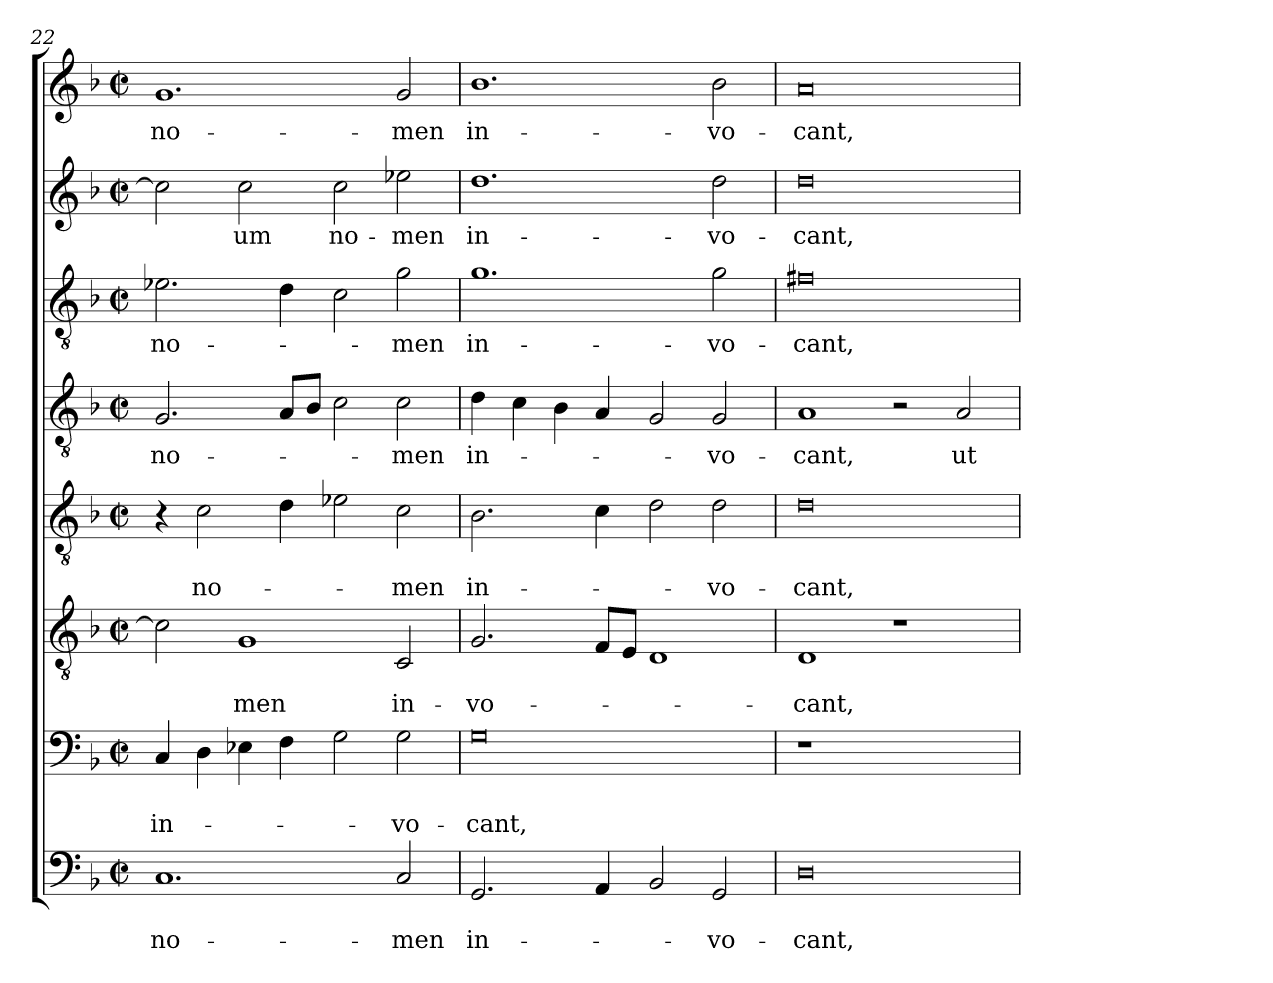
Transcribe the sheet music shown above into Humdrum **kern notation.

**kern	**text	**text	**kern	**text	**text	**kern	**text	**text	**kern	**text	**text	**kern	**text	**kern	**text	**kern	**text	**kern	**text
*part8	*part8	*part8	*part7	*part7	*part7	*part6	*part6	*part6	*part5	*part5	*part5	*part4	*part4	*part3	*part3	*part2	*part2	*part1	*part1
*staff8	*staff8	*staff8	*staff7	*staff7	*staff7	*staff6	*staff6	*staff6	*staff5	*staff5	*staff5	*staff4	*staff4	*staff3	*staff3	*staff2	*staff2	*staff1	*staff1
*clefF4	*	*	*clefF4	*	*	*clefGv2	*	*	*clefGv2	*	*	*clefGv2	*	*clefGv2	*	*clefG2	*	*clefG2	*
*k[b-]	*	*	*k[b-]	*	*	*k[b-]	*	*	*k[b-]	*	*	*k[b-]	*	*k[b-]	*	*k[b-]	*	*k[b-]	*
*F:	*	*	*F:	*	*	*F:	*	*	*F:	*	*	*F:	*	*F:	*	*F:	*	*F:	*
*M2/2	*	*	*M2/2	*	*	*M2/2	*	*	*M2/2	*	*	*M2/2	*	*M2/2	*	*M2/2	*	*M2/2	*
*met(c|)	*	*	*met(c|)	*	*	*met(c|)	*	*	*met(c|)	*	*	*met(c|)	*	*met(c|)	*	*met(c|)	*	*met(c|)	*
=22	=22	=22	=22	=22	=22	=22	=22	=22	=22	=22	=22	=22	=22	=22	=22	=22	=22	=22	=22
!	!	!LO:LY:b	!	!	!LO:LY:b	!	!	!	!	!	!	!	!LO:LY:b	!	!LO:LY:b	!	!	!	!LO:LY:b
1.C	.	no-	4C/	.	in-	2c\]	.	.	4r	.	.	2.G/	no-	2.e-X\	no-	2cc\]	.	1.g	no-
!	!	!	!	!	!	!	!	!	!	!	!LO:LY:b	!	!	!	!	!	!	!	!
.	.	.	4D\	.	.	.	.	.	2c\	.	no-	.	.	.	.	.	.	.	.
!	!	!	!	!	!	!	!	!LO:LY:b	!	!	!	!	!	!	!	!	!LO:LY:b	!	!
.	.	.	4E-X\	.	.	1G	.	-men	.	.	.	.	.	.	.	2cc\	-um	.	.
.	.	.	4F\	.	.	.	.	.	4d\	.	.	8A/L	.	4d\	.	.	.	.	.
.	.	.	.	.	.	.	.	.	.	.	.	8B-/J	.	.	.	.	.	.	.
!	!	!	!	!	!	!	!	!	!	!	!	!	!	!	!	!	!LO:LY:b	!	!
.	.	.	2G\	.	.	.	.	.	2e-X\	.	.	2c\	.	2c\	.	2cc\	no-	.	.
!	!	!LO:LY:b	!	!	!LO:LY:b	!	!	!LO:LY:b	!	!	!LO:LY:b	!	!LO:LY:b	!	!LO:LY:b	!	!LO:LY:b	!	!LO:LY:b
2C/	.	-men	2G\	.	-vo-	2C/	.	in-	2c\	.	-men	2c\	-men	2g\	-men	2ee-X\	-men	2g/	-men
=23	=23	=23	=23	=23	=23	=23	=23	=23	=23	=23	=23	=23	=23	=23	=23	=23	=23	=23	=23
!	!	!LO:LY:b	!	!	!LO:LY:b	!	!	!LO:LY:b	!	!	!LO:LY:b	!	!LO:LY:b	!	!LO:LY:b	!	!LO:LY:b	!	!LO:LY:b
2.GG/	.	in-	0G	.	-cant,	2.G/	.	-vo-	2.B-\	.	in-	4d\	in-	1.g	in-	1.dd	in-	1.b-	in-
.	.	.	.	.	.	.	.	.	.	.	.	4c\	.	.	.	.	.	.	.
.	.	.	.	.	.	.	.	.	.	.	.	4B-\	.	.	.	.	.	.	.
4AA/	.	.	.	.	.	8F/L	.	.	4c\	.	.	4A/	.	.	.	.	.	.	.
.	.	.	.	.	.	8E/J	.	.	.	.	.	.	.	.	.	.	.	.	.
2BB-/	.	.	.	.	.	1D	.	.	2d\	.	.	2G/	.	.	.	.	.	.	.
!	!	!LO:LY:b	!	!	!	!	!	!	!	!	!LO:LY:b	!	!LO:LY:b	!	!LO:LY:b	!	!LO:LY:b	!	!LO:LY:b
2GG/	.	-vo-	.	.	.	.	.	.	2d\	.	-vo-	2G/	-vo-	2g\	-vo-	2dd\	-vo-	2b-\	-vo-
!!LO:PB:g=z
=24	=24	=24	=24	=24	=24	=24	=24	=24	=24	=24	=24	=24	=24	=24	=24	=24	=24	=24	=24
!	!	!LO:LY:b	!	!	!	!	!	!LO:LY:b	!	!	!LO:LY:b	!	!LO:LY:b	!	!LO:LY:b	!	!LO:LY:b	!	!LO:LY:b
0D	.	-cant,	1r	.	.	1D	.	-cant,	0d	.	-cant,	1A	-cant,	0f#X	-cant,	0dd	-cant,	0a	-cant,
.	.	.	1ryy	.	.	1r	.	.	.	.	.	2r	.	.	.	.	.	.	.
!	!	!	!	!	!	!	!	!	!	!	!	!	!LO:LY:b	!	!	!	!	!	!
.	.	.	.	.	.	.	.	.	.	.	.	2A/	ut	.	.	.	.	.	.
=	=	=	=	=	=	=	=	=	=	=	=	=	=	=	=	=	=	=	=
*-	*-	*-	*-	*-	*-	*-	*-	*-	*-	*-	*-	*-	*-	*-	*-	*-	*-	*-	*-
